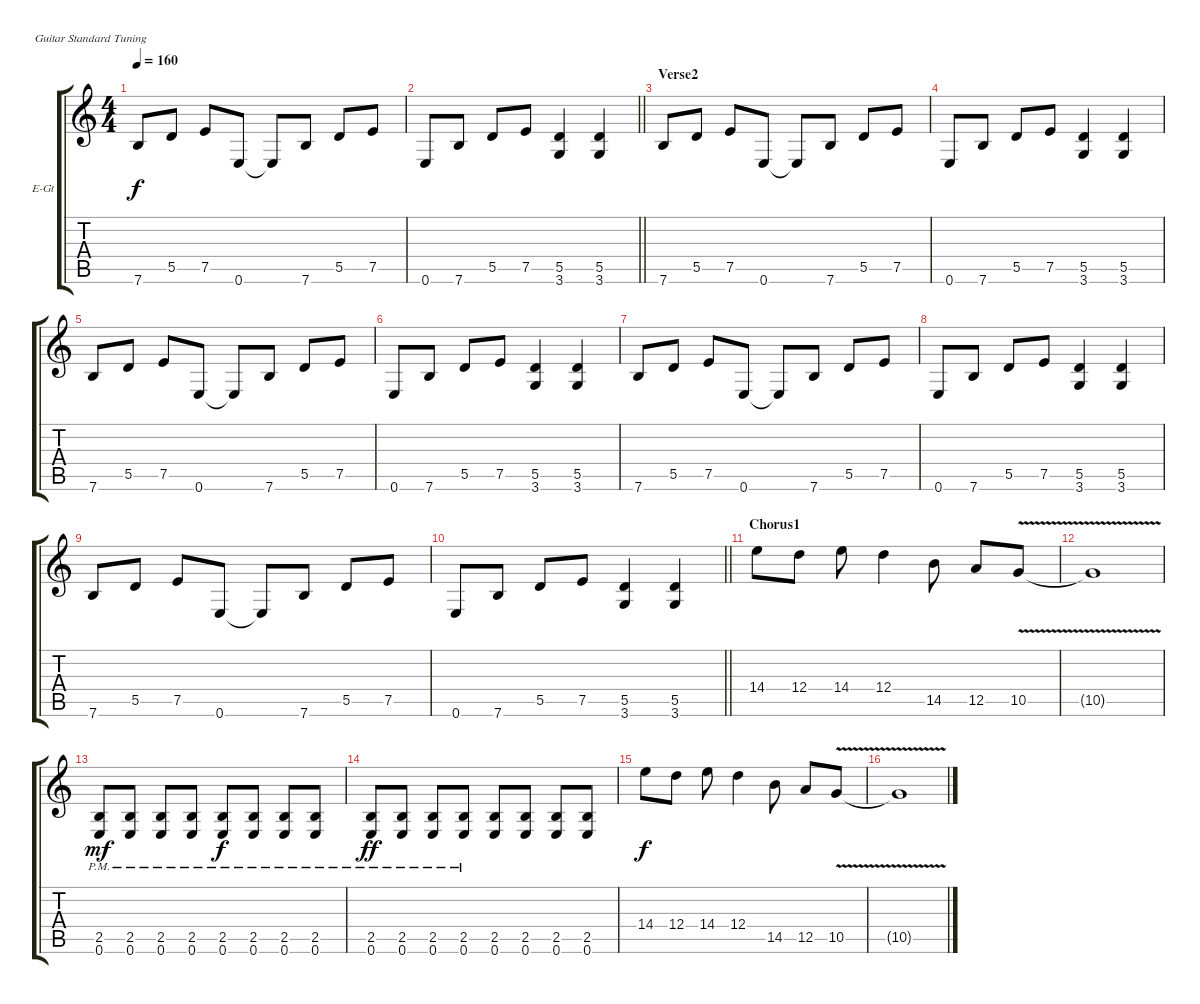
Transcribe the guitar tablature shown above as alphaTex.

\bracketExtendMode groupsimilarinstruments
\firstSystemTrackNameOrientation horizontal
\otherSystemsTrackNameOrientation horizontal
\track ("Tim Sult" "E-Gt") {instrument distortionguitar}
\staff {score tabs}
\tuning (E4 B3 G3 D3 A2 E2)
\ts (4 4)
\tempo 160
\clef g2
\ks c
7.6.8{dy f} 5.5.8 7.5.8 0.6.8 0.6{t}.8 7.6.8 5.5.8 7.5.8 |
\barLineRight lightlight
0.6.8 7.6.8 5.5.8 7.5.8 (5.5 3.6).4 (5.5 3.6).4 |
\section ("" "Verse2")
7.6.8 5.5.8 7.5.8 0.6.8 0.6{t}.8 7.6.8 5.5.8 7.5.8 |
0.6.8 7.6.8 5.5.8 7.5.8 (5.5 3.6).4 (5.5 3.6).4 |
7.6.8 5.5.8 7.5.8 0.6.8 0.6{t}.8 7.6.8 5.5.8 7.5.8 |
0.6.8 7.6.8 5.5.8 7.5.8 (5.5 3.6).4 (5.5 3.6).4 |
7.6.8 5.5.8 7.5.8 0.6.8 0.6{t}.8 7.6.8 5.5.8 7.5.8 |
0.6.8 7.6.8 5.5.8 7.5.8 (5.5 3.6).4 (5.5 3.6).4 |
7.6.8 5.5.8 7.5.8 0.6.8 0.6{t}.8 7.6.8 5.5.8 7.5.8 |
\barLineRight lightlight
0.6.8 7.6.8 5.5.8 7.5.8 (5.5 3.6).4 (5.5 3.6).4 |
\section ("" "Chorus1")
14.4.8 12.4.8 14.4.8 12.4.4 14.5.8 12.5.8 10.5{v}.8 |
10.5{v t}.1 |
(2.5{pm} 0.6{pm}).8{dy mf} (2.5{pm} 0.6{pm}).8 (2.5{pm} 0.6{pm}).8 (2.5{pm} 0.6{pm}).8 (2.5{pm} 0.6{pm}).8{dy f} (2.5{pm} 0.6{pm}).8 (2.5{pm} 0.6{pm}).8 (2.5{pm} 0.6{pm}).8 |
(2.5{pm} 0.6{pm}).8{dy ff} (2.5{pm} 0.6{pm}).8 (2.5{pm} 0.6{pm}).8 (2.5{pm} 0.6{pm}).8 (2.5 0.6).8 (2.5 0.6).8 (2.5 0.6).8 (2.5 0.6).8 |
14.4.8{dy f} 12.4.8 14.4.8 12.4.4 14.5.8 12.5.8 10.5{v}.8 |
10.5{v t}.1
